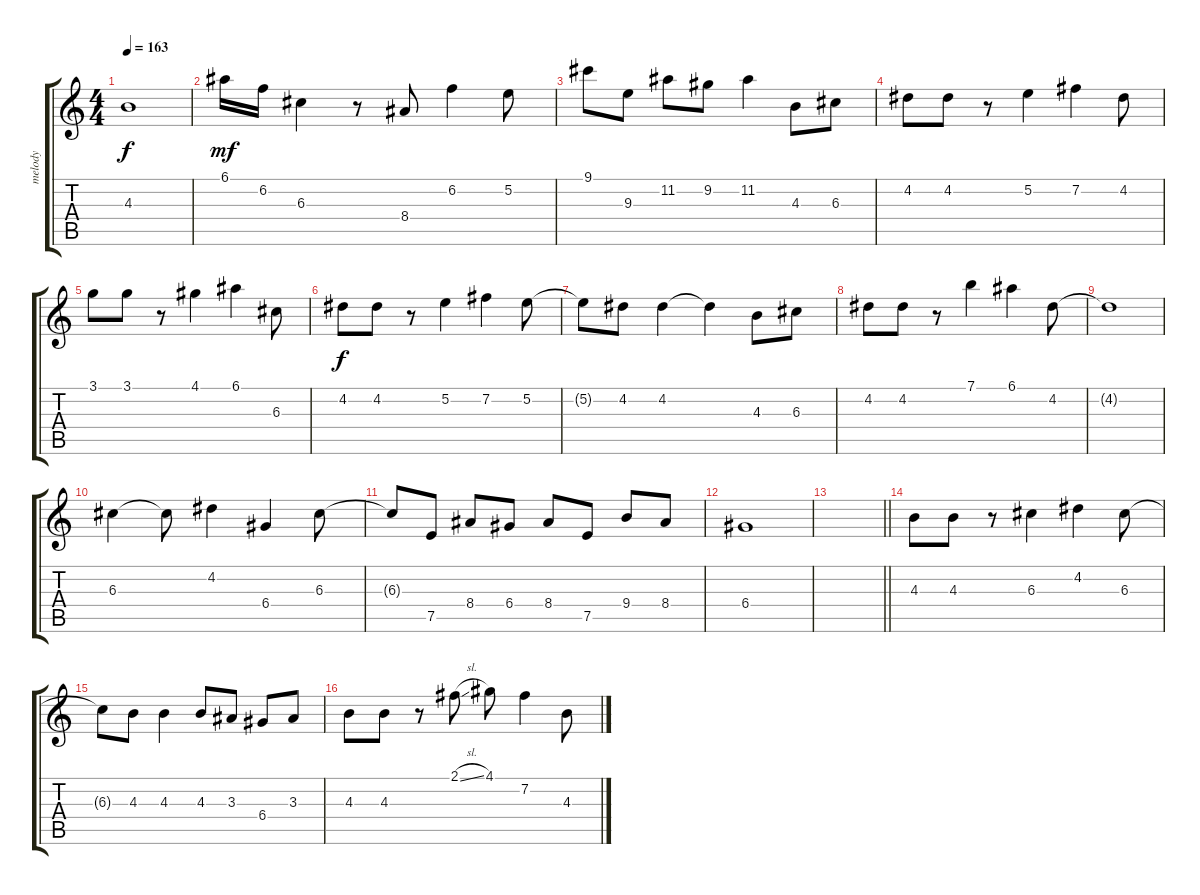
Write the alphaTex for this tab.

\track ("melody" "melody") {instrument acousticguitarsteel}
\staff {score tabs}
\tuning (E4 B3 G3 D3 A2 E2) {hide}
\ts (4 4)
\tempo 163
\clef g2
\ks c
4.3{t}.1{dy f} |
6.1.16{dy mf} 6.2.16 6.3.4 r.8 8.4.8 6.2.4 5.2.8 |
9.1.8 9.3.8 11.2.8 9.2.8 11.2.4 4.3.8 6.3.8 |
4.2.8 4.2.8 r.8 5.2.4 7.2.4 4.2.8 |
3.1.8 3.1.8 r.8 4.1.4 6.1.4 6.3.8 |
4.2.8{dy f} 4.2.8 r.8 5.2.4 7.2.4 5.2.8 |
5.2{t}.8 4.2.8 4.2.4 4.2{t}.4 4.3.8 6.3.8 |
4.2.8 4.2.8 r.8 7.1.4 6.1.4 4.2.8 |
4.2{t}.1 |
6.3.4 6.3{t}.8 4.2.4 6.4.4 6.3.8 |
6.3{t}.8 7.5.8 8.4.8 6.4.8 8.4.8 7.5.8 9.4.8 8.4.8 |
6.4.1 |
\barLineRight lightlight
|
4.3.8 4.3.8 r.8 6.3.4 4.2.4 6.3.8 |
6.3{t}.8 4.3.8 4.3.4 4.3.8 3.3.8 6.4.8 3.3.8 |
4.3.8 4.3.8 r.8 2.1{sl}.8 4.1.8 7.2.4 4.3.8
